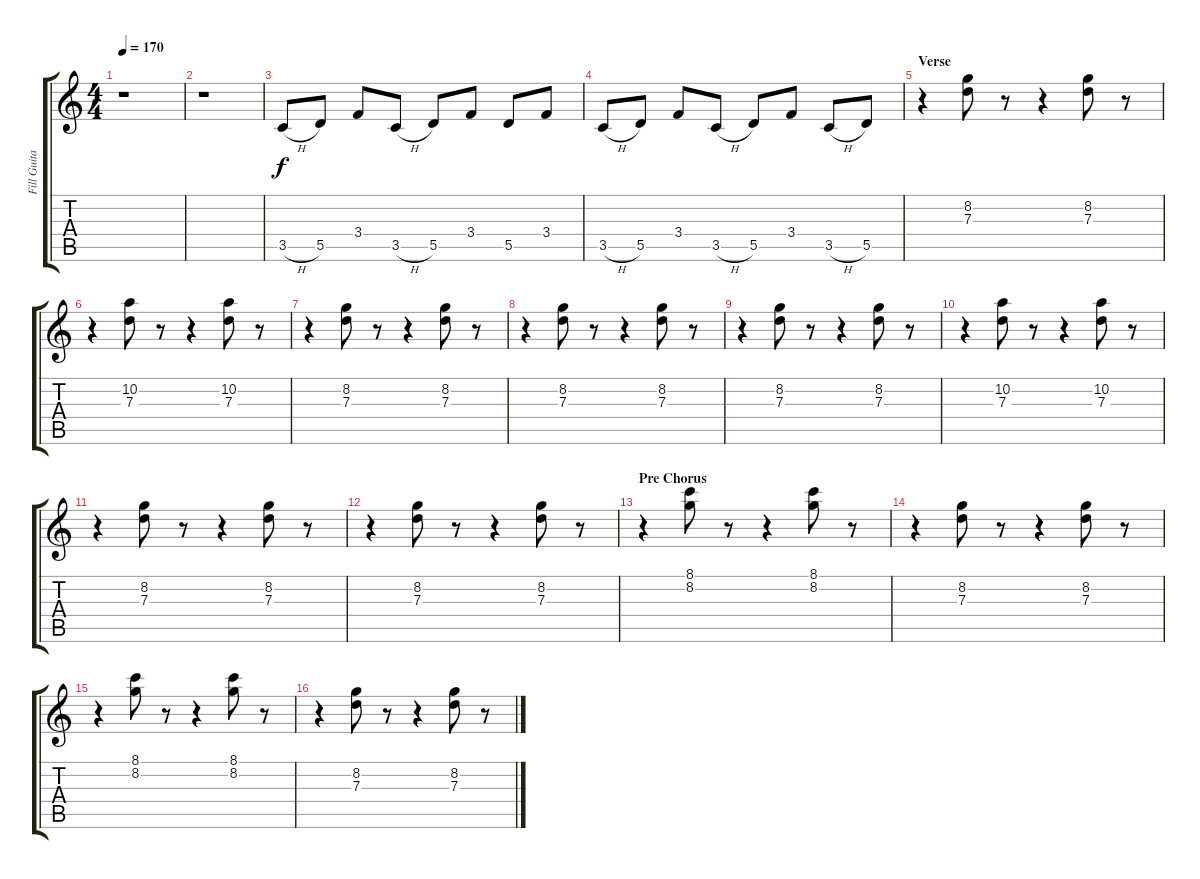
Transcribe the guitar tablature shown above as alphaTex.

\track ("Fill Guitar" "Fill Guita") {instrument electricguitarclean}
\staff {score tabs}
\tuning (E4 B3 G3 D3 A2 E2) {hide}
\ts (4 4)
\tempo 170
\clef g2
\ks c
r.1{dy f instrument electricguitarclean} |
r.1 |
3.5{h}.8 5.5.8 3.4.8 3.5{h}.8 5.5.8 3.4.8 5.5.8 3.4.8 |
3.5{h}.8 5.5.8 3.4.8 3.5{h}.8 5.5.8 3.4.8 3.5{h}.8 5.5.8 |
\section ("" "Verse")
r.4 (8.2 7.3).8 r.8 r.4 (8.2 7.3).8 r.8 |
r.4 (10.2 7.3).8 r.8 r.4 (10.2 7.3).8 r.8 |
r.4 (8.2 7.3).8 r.8 r.4 (8.2 7.3).8 r.8 |
r.4 (8.2 7.3).8 r.8 r.4 (8.2 7.3).8 r.8 |
r.4 (8.2 7.3).8 r.8 r.4 (8.2 7.3).8 r.8 |
r.4 (10.2 7.3).8 r.8 r.4 (10.2 7.3).8 r.8 |
r.4 (8.2 7.3).8 r.8 r.4 (8.2 7.3).8 r.8 |
r.4 (8.2 7.3).8 r.8 r.4 (8.2 7.3).8 r.8 |
\section ("" "Pre Chorus")
r.4 (8.1 8.2).8 r.8 r.4 (8.1 8.2).8 r.8 |
r.4 (8.2 7.3).8 r.8 r.4 (8.2 7.3).8 r.8 |
r.4 (8.1 8.2).8 r.8 r.4 (8.1 8.2).8 r.8 |
r.4 (8.2 7.3).8 r.8 r.4 (8.2 7.3).8 r.8
